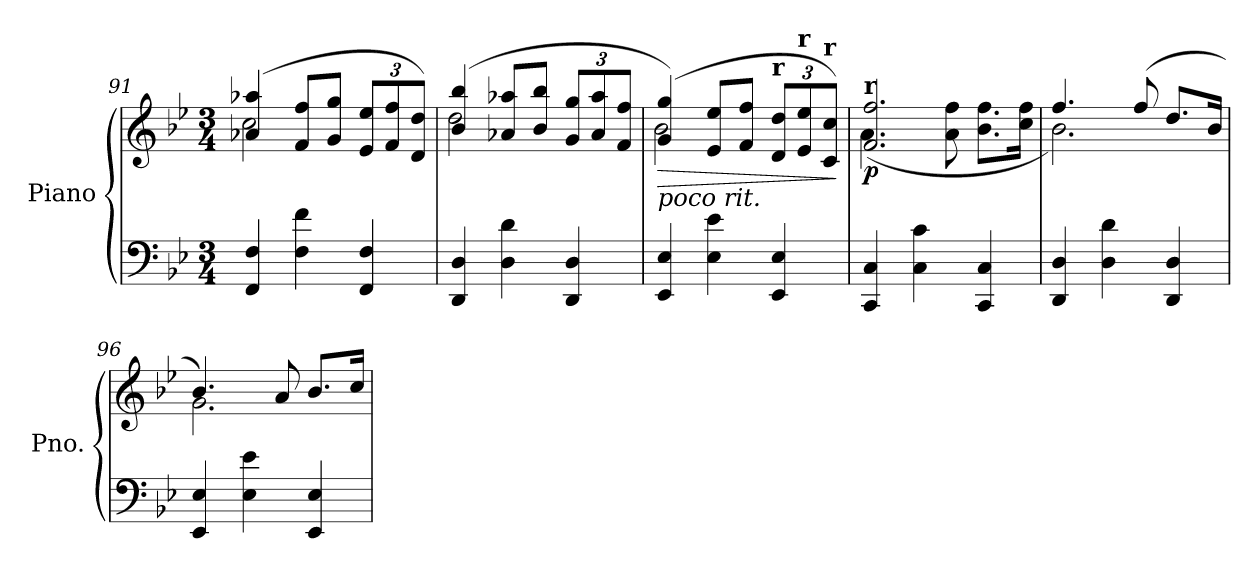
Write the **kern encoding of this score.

**kern	**kern	**dynam
*part1	*part1	*part1
*staff2	*staff1	*staff1/2
*I"Piano	*	*
*I'Pno.	*	*
*clefF4	*clefG2	*
*k[b-e-]	*k[b-e-]	*
*M3/4	*M3/4	*
=91	=91	=91
*	*^	*
4FF/ 4F/	(4a-X/ 4aa-X/	2cc\	.
4F\ 4f\	8f/ 8ff/L	.	.
.	8g/ 8gg/J	.	.
*	*Xbrackettup	*	*
4FF/ 4F/	12e-/ 12ee-/L	4ryy	.
.	12f/ 12ff/	.	.
.	12d/ 12dd/J)	.	.
=92	=92	=92	=92
4DD/ 4D/	(4b-/ 4bb-/	2dd\	.
4D\ 4d\	8a-X/ 8aa-X/L	.	.
.	8b-/ 8bb-/J	.	.
4DD/ 4D/	12g/ 12gg/L	4ryy	.
.	12a-/ 12aa-/	.	.
.	12f/ 12ff/J	.	.
=93	=93	=93	=93
!LO:TX:a:i:t=poco rit.	!	!	!
!	!	!	!LO:HP:b
4EE-/ 4E-/	(4g/ 4gg/)	2b-\	>
4E-\ 4e-\	8e-/ 8ee-/L	.	.
.	8f/ 8ff/J	.	.
!	!LO:TX:a:B:t=r	!	!
4EE-/ 4E-/	12d/ 12dd/L	4ryy	.
!	!LO:TX:a:B:t=r	!	!
.	12e-/ 12ee-/	.	.
!	!LO:TX:a:B:t=r	!	!
.	12c/ 12cc/J)	.	.
*	*v	*v	*
.	.	]
=94	=94	=94
*	*^	*
!	!LO:TX:a:B:t=r	!	!
!	!	!	!LO:DY:b
4CC/ 4C/	2.f/ 2.ff/	(4.a\	p
4C\ 4c\	.	.	.
.	.	8a\ 8ff\	.
4CC/ 4C/	.	8.b-\ 8.ff\L	.
.	.	16cc\ 16ff\Jk	.
=95	=95	=95	=95
4DD/ 4D/	4.ff/	2.b-\)	.
4D\ 4d\	.	.	.
.	(8ff/	.	.
4DD/ 4D/	8.dd/L	.	.
.	16b-/Jk	.	.
!!LO:LB:g=z	!!
=96	=96	=96	=96
4EE-/ 4E-/	4.b-/)	2.g\	.
4E-\ 4e-\	.	.	.
.	8a/	.	.
4EE-/ 4E-/	8.b-/L	.	.
.	16cc/Jk	.	.
*	*v	*v	*
=	=	=
*-	*-	*-
